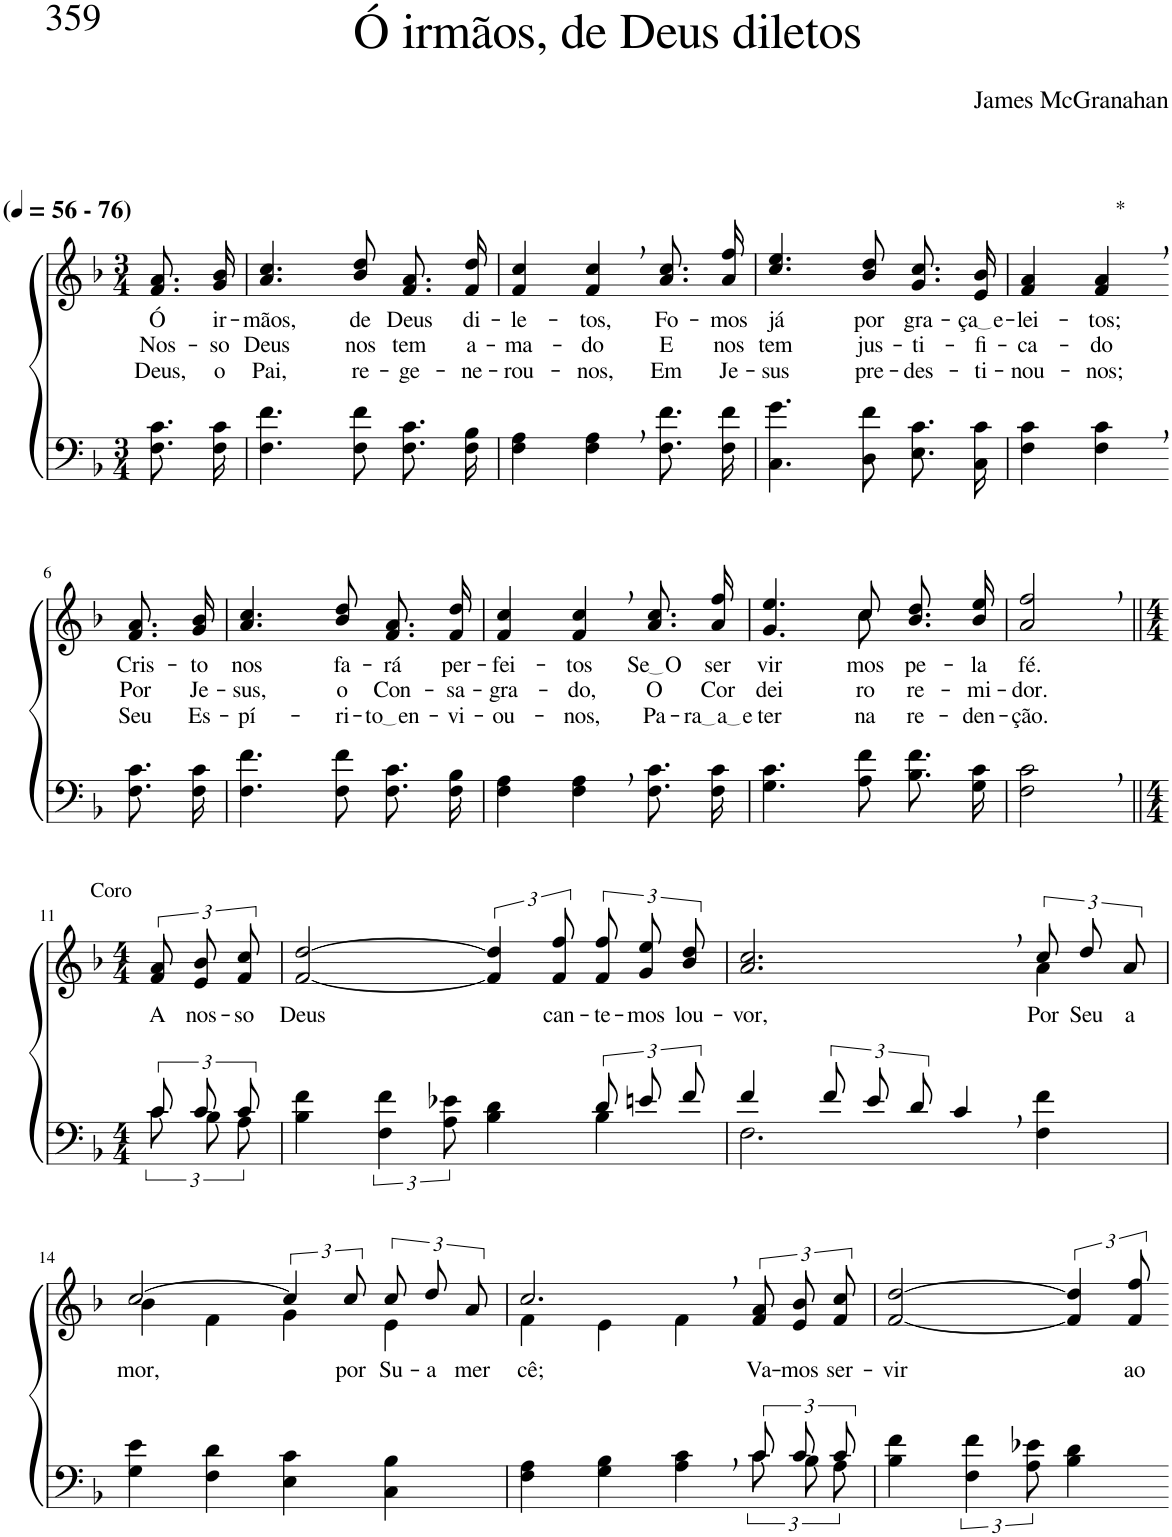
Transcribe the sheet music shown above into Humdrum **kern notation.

**kern	**kern	**text	**text	**text
*part2	*part1	*part1	*part1	*part1
*staff2	*staff1	*staff1	*staff1	*staff1
*I"Parte III e IV	*I"Parte I e II	*	*	*
*clefF4	*clefG2	*	*	*
*Trd2c3	*Trd2c3	*	*	*
*k[b-]	*k[b-]	*	*	*
*M3/4	*M3/4	*	*	*
*MM56	*MM56	*	*	*
=1	=1	=1	=1	=1
!	!LO:TX:a:B:t=(	!	!	!
!	!LO:TX:a:B:t=- 76)	!	!	!
!	!	!LO:LY:b	!LO:LY:b	!LO:LY:b
8.F\ 8.c\L	8.f/ 8.a/L	Ó	Nos-	Deus,
!	!	!LO:LY:b	!LO:LY:b	!LO:LY:b
16F\ 16c\Jk	16g/ 16b-/Jk	ir-	-so	o
=2	=2	=2	=2	=2
!	!	!LO:LY:b	!LO:LY:b	!LO:LY:b
4.F\ 4.f\	4.a/ 4.cc/	-mãos,	Deus	Pai,
!	!	!LO:LY:b	!LO:LY:b	!LO:LY:b
8F\ 8f\	8b-/ 8dd/	de	nos	re-
!	!	!LO:LY:b	!LO:LY:b	!LO:LY:b
8.F\ 8.c\L	8.f/ 8.a/L	Deus	tem	-ge-
!	!	!LO:LY:b	!LO:LY:b	!LO:LY:b
16F\ 16B-\Jk	16f/ 16dd/Jk	di-	a-	-ne-
=3	=3	=3	=3	=3
!	!	!LO:LY:b	!LO:LY:b	!LO:LY:b
4F\ 4A\	4f/ 4cc/	-le-	-ma-	-rou-
!	!	!LO:LY:b	!LO:LY:b	!LO:LY:b
4F\, 4A\,	4f/, 4cc/,	-tos,	-do	-nos,
!	!	!LO:LY:b	!LO:LY:b	!LO:LY:b
8.F\ 8.f\L	8.a\ 8.cc\L	Fo-	E	Em
!	!	!LO:LY:b	!LO:LY:b	!LO:LY:b
16F\ 16f\Jk	16a\ 16ff\Jk	-mos	nos	Je-
=4	=4	=4	=4	=4
!	!	!LO:LY:b	!LO:LY:b	!LO:LY:b
4.C\ 4.g\	4.cc/ 4.ee/	já	tem	-sus
!	!	!LO:LY:b	!LO:LY:b	!LO:LY:b
8D\ 8f\	8b-/ 8dd/	por	jus-	pre-
!	!	!LO:LY:b	!LO:LY:b	!LO:LY:b
8.E\ 8.c\L	8.g/ 8.cc/L	gra-	-ti-	-des-
!	!	!LO:LY:b	!LO:LY:b	!LO:LY:b
16C\ 16c\Jk	16e/ 16b-/Jk	ça e	-fi-	-ti-
=5	=5	=5	=5	=5
!	!	!LO:LY:b	!LO:LY:b	!LO:LY:b
4F\ 4c\	4f/ 4a/	-lei-	-ca-	-nou-
!	!LO:TX:a:t=*	!	!	!
!	!	!LO:LY:b	!LO:LY:b	!LO:LY:b
4F\, 4c\,	4f/, 4a/,	-tos;	-do	-nos;
!!LO:LB:g=z
=6-	=6-	=6-	=6-	=6-
!	!	!LO:LY:b	!LO:LY:b	!LO:LY:b
8.F\ 8.c\L	8.f/ 8.a/L	Cris-	Por	Seu
!	!	!LO:LY:b	!LO:LY:b	!LO:LY:b
16F\ 16c\Jk	16g/ 16b-/Jk	-to	Je-	Es-
=7	=7	=7	=7	=7
!	!	!LO:LY:b	!LO:LY:b	!LO:LY:b
4.F\ 4.f\	4.a/ 4.cc/	nos	-sus,	-pí-
!	!	!LO:LY:b	!LO:LY:b	!LO:LY:b
8F\ 8f\	8b-/ 8dd/	fa-	o	-ri-
!	!	!LO:LY:b	!LO:LY:b	!LO:LY:b
8.F\ 8.c\L	8.f/ 8.a/L	-rá	Con-	to en
!	!	!LO:LY:b	!LO:LY:b	!LO:LY:b
16F\ 16B-\Jk	16f/ 16dd/Jk	per-	-sa-	-vi-
=8	=8	=8	=8	=8
!	!	!LO:LY:b	!LO:LY:b	!LO:LY:b
4F\ 4A\	4f/ 4cc/	-fei-	-gra-	-ou-
!	!	!LO:LY:b	!LO:LY:b	!LO:LY:b
4F\, 4A\,	4f/, 4cc/,	-tos	-do,	-nos,
!	!	!LO:LY:b	!LO:LY:b	!LO:LY:b
8.F\ 8.c\L	8.a\ 8.cc\L	Se O	O	Pa-
!	!	!LO:LY:b	!LO:LY:b	!LO:LY:b
16F\ 16c\Jk	16a\ 16ff\Jk	ser-	Cor-	ra a e
=9	=9	=9	=9	=9
*	*^	*	*	*
!	!	!	!LO:LY:b	!LO:LY:b	!LO:LY:b
4.G\ 4.c\	4.ryy	4.g/ 4.ee/	-vir-	-dei-	-ter-
!	!	!	!LO:LY:b	!LO:LY:b	!LO:LY:b
8A\ 8f\	8cc\	8cc/	-mos	-ro	-na
!	!	!	!LO:LY:b	!LO:LY:b	!LO:LY:b
8.B-\ 8.f\L	4ryy	8.b-\ 8.dd\L	pe-	re-	re-
!	!	!	!LO:LY:b	!LO:LY:b	!LO:LY:b
16G\ 16c\Jk	.	16b-\ 16ee\Jk	-la	-mi-	-den-
=10	=10	=10	=10	=10	=10
!	!	!	!LO:LY:b	!LO:LY:b	!LO:LY:b
*	*v	*v	*	*	*
2F\, 2c\,	2a/, 2ff/,	fé.	-dor.	-ção.
!!LO:LB:g=z
=11||	=11||	=11||	=11||	=11||
*M4/4	*M4/4	*	*	*
*^	*	*	*	*
!	!	!LO:TX:a:t=Coro	!	!	!
!	!	!	!LO:LY:b	!	!
12c/L	12c\L	12f/ 12a/L	A	.	.
!	!	!	!LO:LY:b	!	!
12c/	12B-\	12e/ 12b-/	nos-	.	.
!	!	!	!LO:LY:b	!	!
12c/J	12A\J	12f/ 12cc/J	-so	.	.
=12	=12	=12	=12	=12	=12
!	!	!	!LO:LY:b	!	!
2.ryy	4B-\ 4f\	[2f/ [2dd/	Deus	.	.
.	6F\ 6f\	.	.	.	.
.	12A\ 12e-X\	.	.	.	.
.	4B-\ 4d\	6f/] 6dd/]	.	.	.
!	!	!	!LO:LY:b	!	!
.	.	12f/ 12ff/	can-	.	.
!	!	!	!LO:LY:b	!	!
12d/L	4B-\	12f/ 12ff/L	-te-	.	.
!	!	!	!LO:LY:b	!	!
12en/	.	12g/ 12ee/	-mos	.	.
!	!	!	!LO:LY:b	!	!
12f/J	.	12b-/ 12dd/J	lou-	.	.
=13	=13	=13	=13	=13	=13
!	!	!	!LO:LY:b	!	!
*	*	*^	*	*	*
4f/	2.F\	2.a/, 2.cc/,	2.ryy	-vor,	.	.
12f/L	.	.	.	.	.	.
12e/	.	.	.	.	.	.
12d/J	.	.	.	.	.	.
4c,/	.	.	.	.	.	.
!	!	!	!	!LO:LY:b	!	!
4ryy	4F\ 4f\	12cc/L	4a\	Por	.	.
!	!	!	!	!LO:LY:b	!	!
.	.	12dd/	.	Seu	.	.
!	!	!	!	!LO:LY:b	!	!
.	.	12a/J	.	a-	.	.
*v	*v	*	*	*	*	*
!!LO:LB:g=z	!!
=14	=14	=14	=14	=14	=14
!	!	!	!LO:LY:b	!	!
4G\ 4e\	[2cc/	4b-\	-mor,	.	.
4F\ 4d\	.	4f\	.	.	.
4E\ 4c\	6cc/]	4g\	.	.	.
!	!	!	!LO:LY:b	!	!
.	12cc/	.	por	.	.
!	!	!	!LO:LY:b	!	!
4C\ 4B-\	12cc/L	4e\	Su-	.	.
!	!	!	!LO:LY:b	!	!
.	12dd/	.	-a	.	.
!	!	!	!LO:LY:b	!	!
.	12a/J	.	mer-	.	.
=15	=15	=15	=15	=15	=15
*^	*	*	*	*	*
!	!	!	!	!LO:LY:b	!	!
2.ryy	4F\ 4A\	2.cc,/	4f\	-cê;	.	.
.	4G\ 4B-\	.	4e\	.	.	.
.	4A\ 4c\	.	4f\	.	.	.
!	!	!	!	!LO:LY:b	!	!
12c/L	12c\L	12f/ 12a/L	4ryy	Va-	.	.
!	!	!	!	!LO:LY:b	!	!
12c/	12B-\	12e/ 12b-/	.	-mos	.	.
!	!	!	!	!LO:LY:b	!	!
12c/J	12A\J	12f/ 12cc/J	.	ser-	.	.
*	*	*v	*v	*	*	*
=16	=16	=16	=16	=16	=16
!	!	!	!LO:LY:b	!	!
*v	*v	*	*	*	*
4B-\ 4f\	[2f/ [2dd/	-vir	.	.
6F\ 6f\	.	.	.	.
12A\ 12e-X\	.	.	.	.
4B-\ 4d\	6f/] 6dd/]	.	.	.
!	!	!LO:LY:b	!	!
.	12f/ 12ff/	ao	.	.
=-	=-	=-	=-	=-
*-	*-	*-	*-	*-
